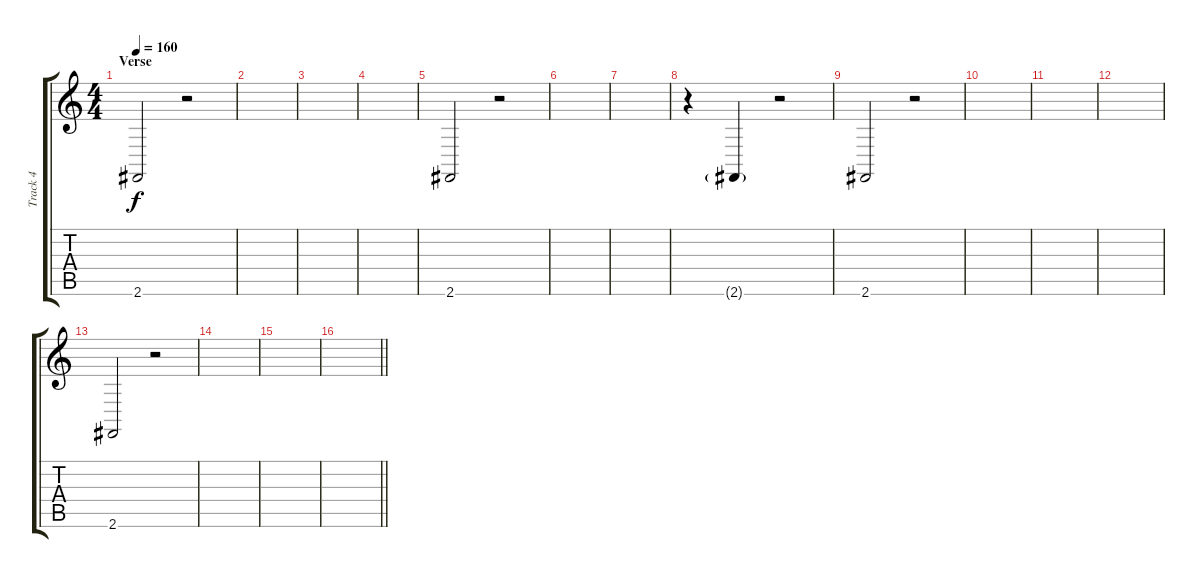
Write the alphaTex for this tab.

\track ("Track 4" "Track 4") {instrument synthstrings1}
\staff {score tabs}
\tuning (E4 B3 G3 D3 A2 E2) {hide}
\ts (4 4)
\section ("" "Verse")
\tempo 160
\clef g2
\ks c
2.6.2{dy f} r.2 |
|
|
|
2.6.2 r.2 |
|
|
r.4 2.6{g}.4 r.2 |
2.6.2 r.2 |
|
|
|
2.6.2 r.2 |
|
|
\barLineRight lightlight
